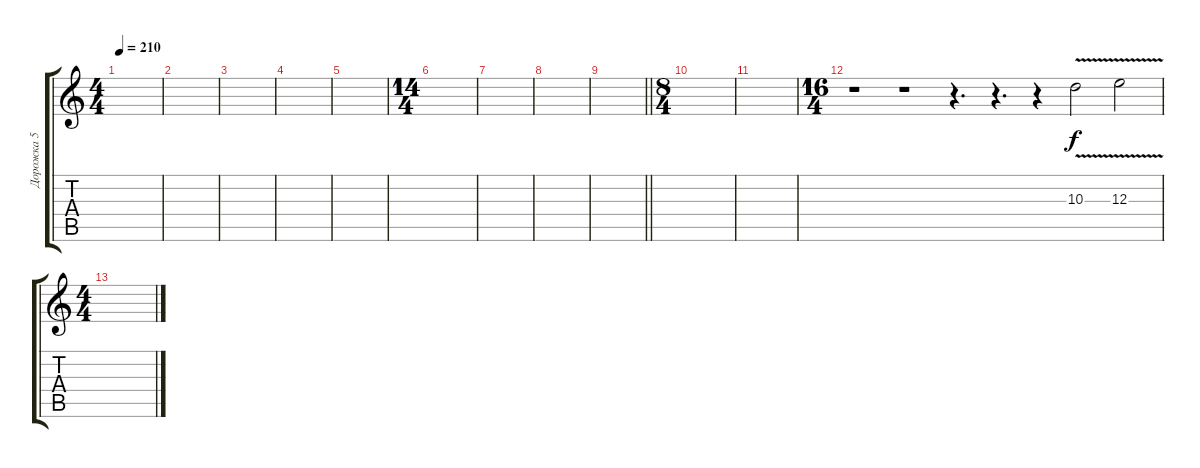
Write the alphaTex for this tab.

\track ("Дорожка 5" "Дорожка 5") {instrument overdrivenguitar}
\staff {score tabs}
\tuning (Db4 Ab3 E3 B2 Gb2 B1) {hide}
\ts (4 4)
\tempo 210
\clef g2
\ks c
|
|
|
|
|
\ts (14 4)
|
|
|
\barLineRight lightlight
|
\ts (8 4)
|
|
\ts (16 4)
r.1 r.1 r.4{d} r.4{d} r.4 10.3{v}.2 12.3{v}.2 |
\ts (4 4)
